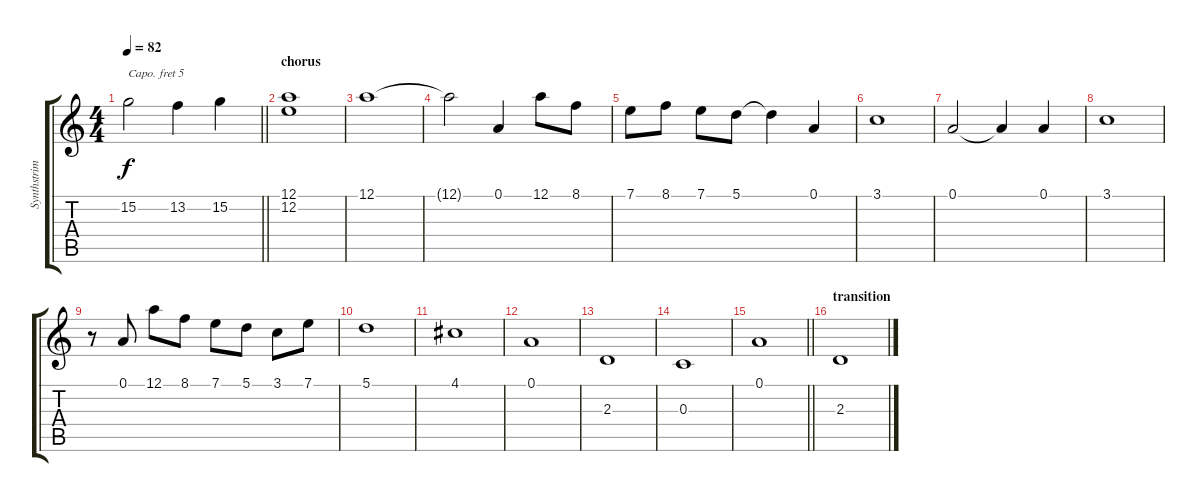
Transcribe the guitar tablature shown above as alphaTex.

\track ("Synthstrimg1" "Synthstrim") {instrument synthstrings1}
\staff {score tabs}
\capo 5
\tuning (E4 B3 G3 D3 A2 E2) {hide}
\ts (4 4)
\tempo 82
\clef g2
\barLineRight lightlight
\ks c
15.2.2{dy f} 13.2.4 15.2.4 |
\section ("" "chorus")
(12.1 12.2).1 |
12.1.1 |
12.1{t}.2 0.1.4 12.1.8 8.1.8 |
7.1.8 8.1.8 7.1.8 5.1.8 5.1{t}.4 0.1.4 |
3.1.1 |
0.1.2 0.1{t}.4 0.1.4 |
3.1.1{txt ""} |
r.8 0.1.8 12.1.8 8.1.8 7.1.8 5.1.8 3.1.8 7.1.8 |
5.1.1 |
4.1.1 |
0.1.1 |
2.3.1 |
0.3.1 |
\barLineRight lightlight
0.1.1 |
\section ("" "transition")
2.3.1
